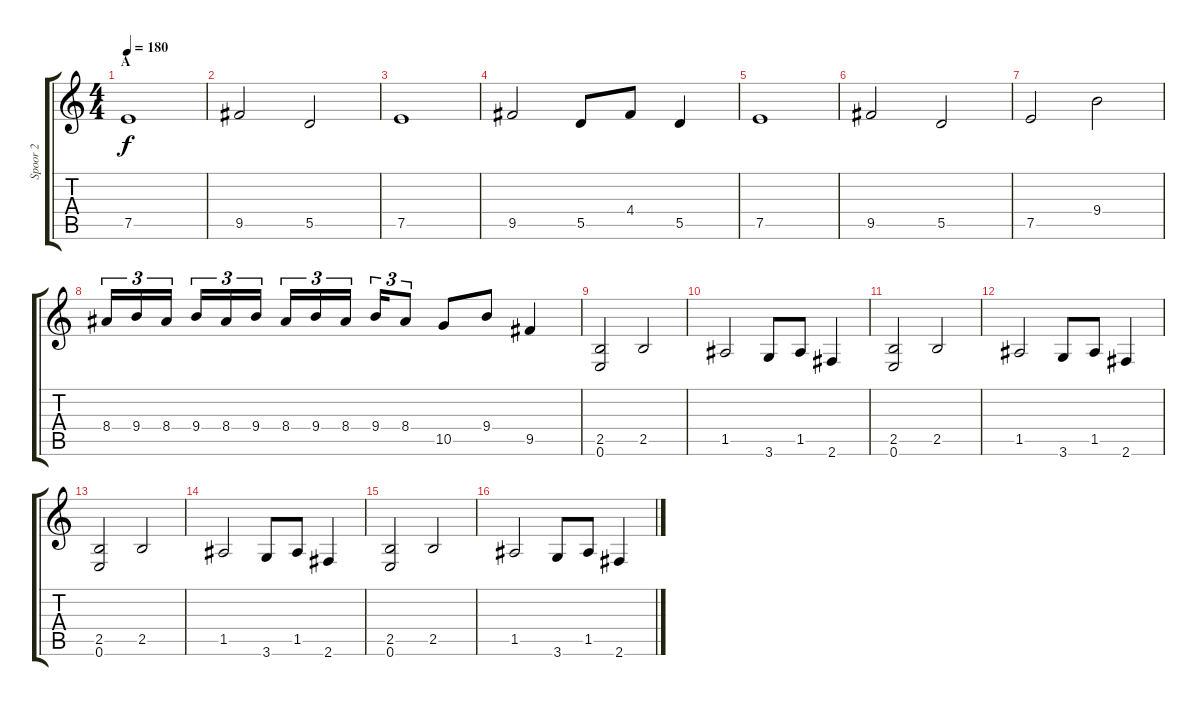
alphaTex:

\track ("Spoor 2" "Spoor 2") {instrument overdrivenguitar}
\staff {score tabs}
\tuning (E4 B3 G3 D3 A2 E2) {hide}
\ts (4 4)
\section ("" "A")
\tempo 180
\tempo 160
\tempo 180
\clef g2
\ks c
7.5.1{dy f volume 13 instrument overdrivenguitar} |
9.5.2 5.5.2 |
7.5.1 |
9.5.2 5.5.8 4.4.8 5.5.4 |
7.5.1 |
9.5.2 5.5.2 |
7.5.2 9.4.2 |
8.4.16{tu (3 2)} 9.4.16{tu (3 2)} 8.4.16{tu (3 2)} 9.4.16{tu (3 2)} 8.4.16{tu (3 2)} 9.4.16{tu (3 2)} 8.4.16{tu (3 2)} 9.4.16{tu (3 2)} 8.4.16{tu (3 2)} 9.4.16{tu (3 2)} 8.4.8{tu (3 2)} 10.5.8 9.4.8 9.5.4 |
(2.5 0.6).2 2.5.2 |
1.5.2 3.6.8 1.5.8 2.6.4 |
(2.5 0.6).2 2.5.2 |
1.5.2 3.6.8 1.5.8 2.6.4 |
(2.5 0.6).2 2.5.2 |
1.5.2 3.6.8 1.5.8 2.6.4 |
(2.5 0.6).2 2.5.2 |
1.5.2 3.6.8 1.5.8 2.6.4
